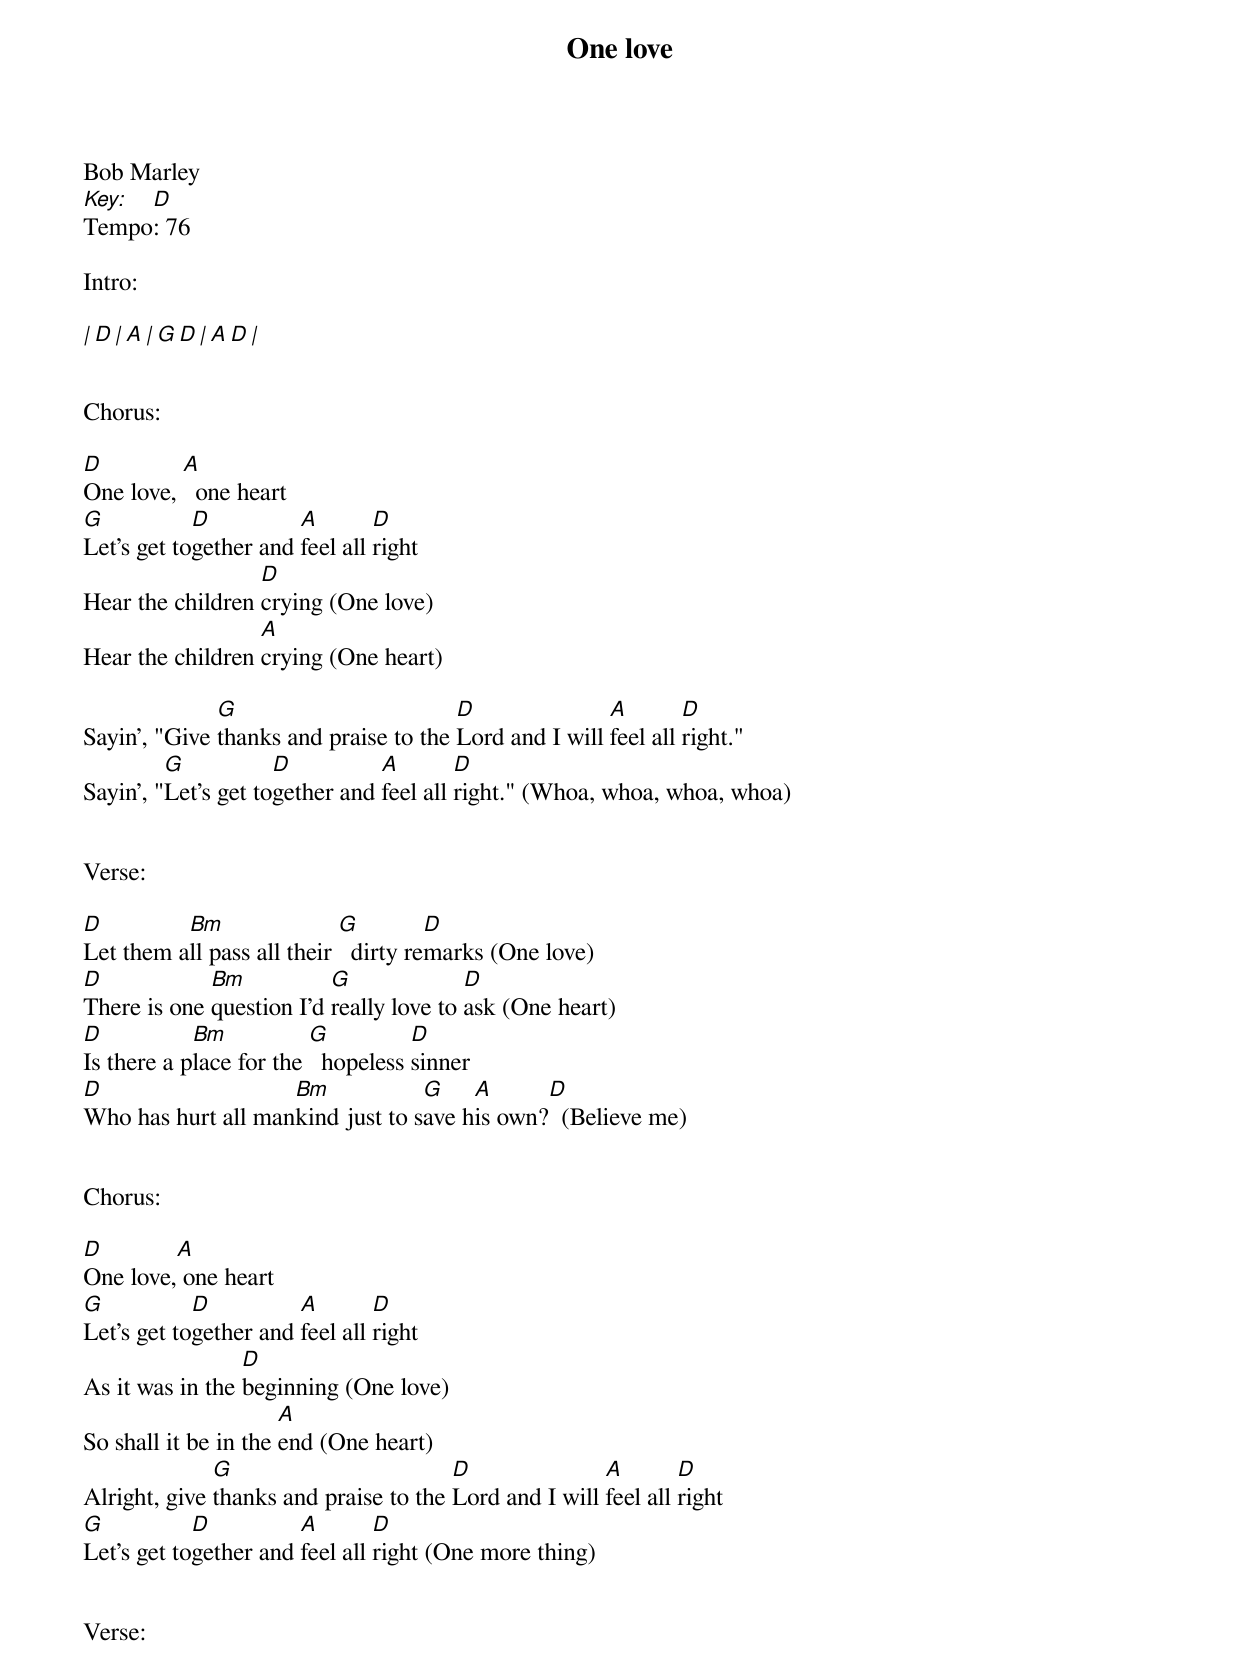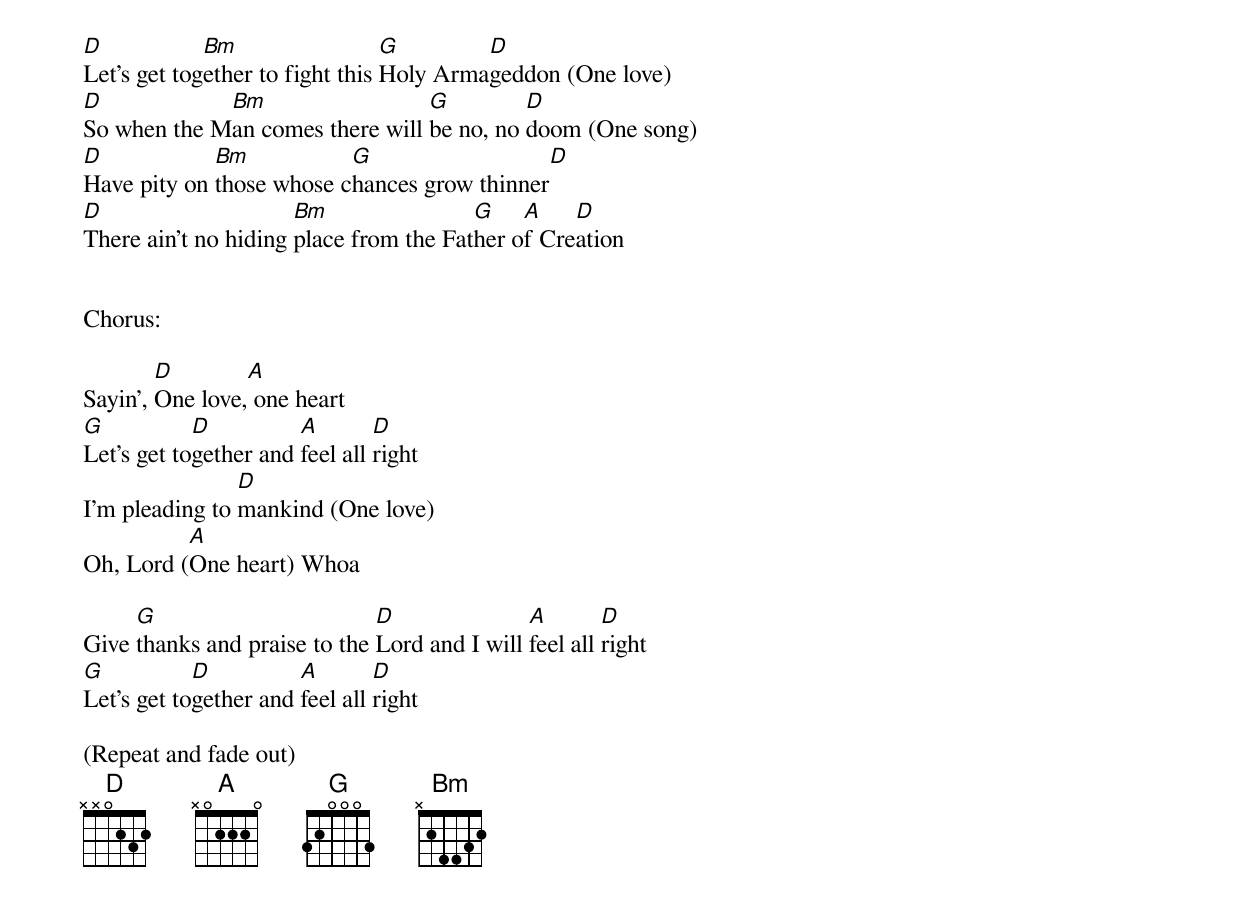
One love
Bob Marley
Key: D
Tempo: 76

Intro:

| D    | A    | G D | A D |


Chorus:

D         A
One love,   one heart
G           D          A        D
Let's get together and feel all right
                  D
Hear the children crying (One love)
                  A
Hear the children crying (One heart)

              G                        D               A        D
Sayin', "Give thanks and praise to the Lord and I will feel all right."
         G           D          A        D
Sayin', "Let's get together and feel all right." (Whoa, whoa, whoa, whoa)


Verse:

D         Bm                G         D
Let them all pass all their   dirty remarks (One love)
D            Bm           G              D
There is one question I'd really love to ask (One heart)
D           Bm           G          D
Is there a place for the   hopeless sinner
D                   Bm            G    A      D
Who has hurt all mankind just to save his own?  (Believe me)


Chorus:

D        A
One love, one heart
G           D          A        D
Let's get together and feel all right
                 D
As it was in the beginning (One love)
                      A
So shall it be in the end (One heart)
              G                        D               A        D
Alright, give thanks and praise to the Lord and I will feel all right
G           D          A        D
Let's get together and feel all right (One more thing)


Verse:

D            Bm                  G        D
Let's get together to fight this Holy Armageddon (One love)
D            Bm                  G         D
So when the Man comes there will be no, no doom (One song)
D            Bm           G                    D
Have pity on those whose chances grow thinner
D                     Bm                G    A    D
There ain't no hiding place from the Father of Creation


Chorus:

        D        A
Sayin', One love, one heart
G           D          A        D
Let's get together and feel all right
                D
I'm pleading to mankind (One love)
          A
Oh, Lord (One heart) Whoa

     G                        D               A        D
Give thanks and praise to the Lord and I will feel all right
G           D          A        D
Let's get together and feel all right

(Repeat and fade out)
